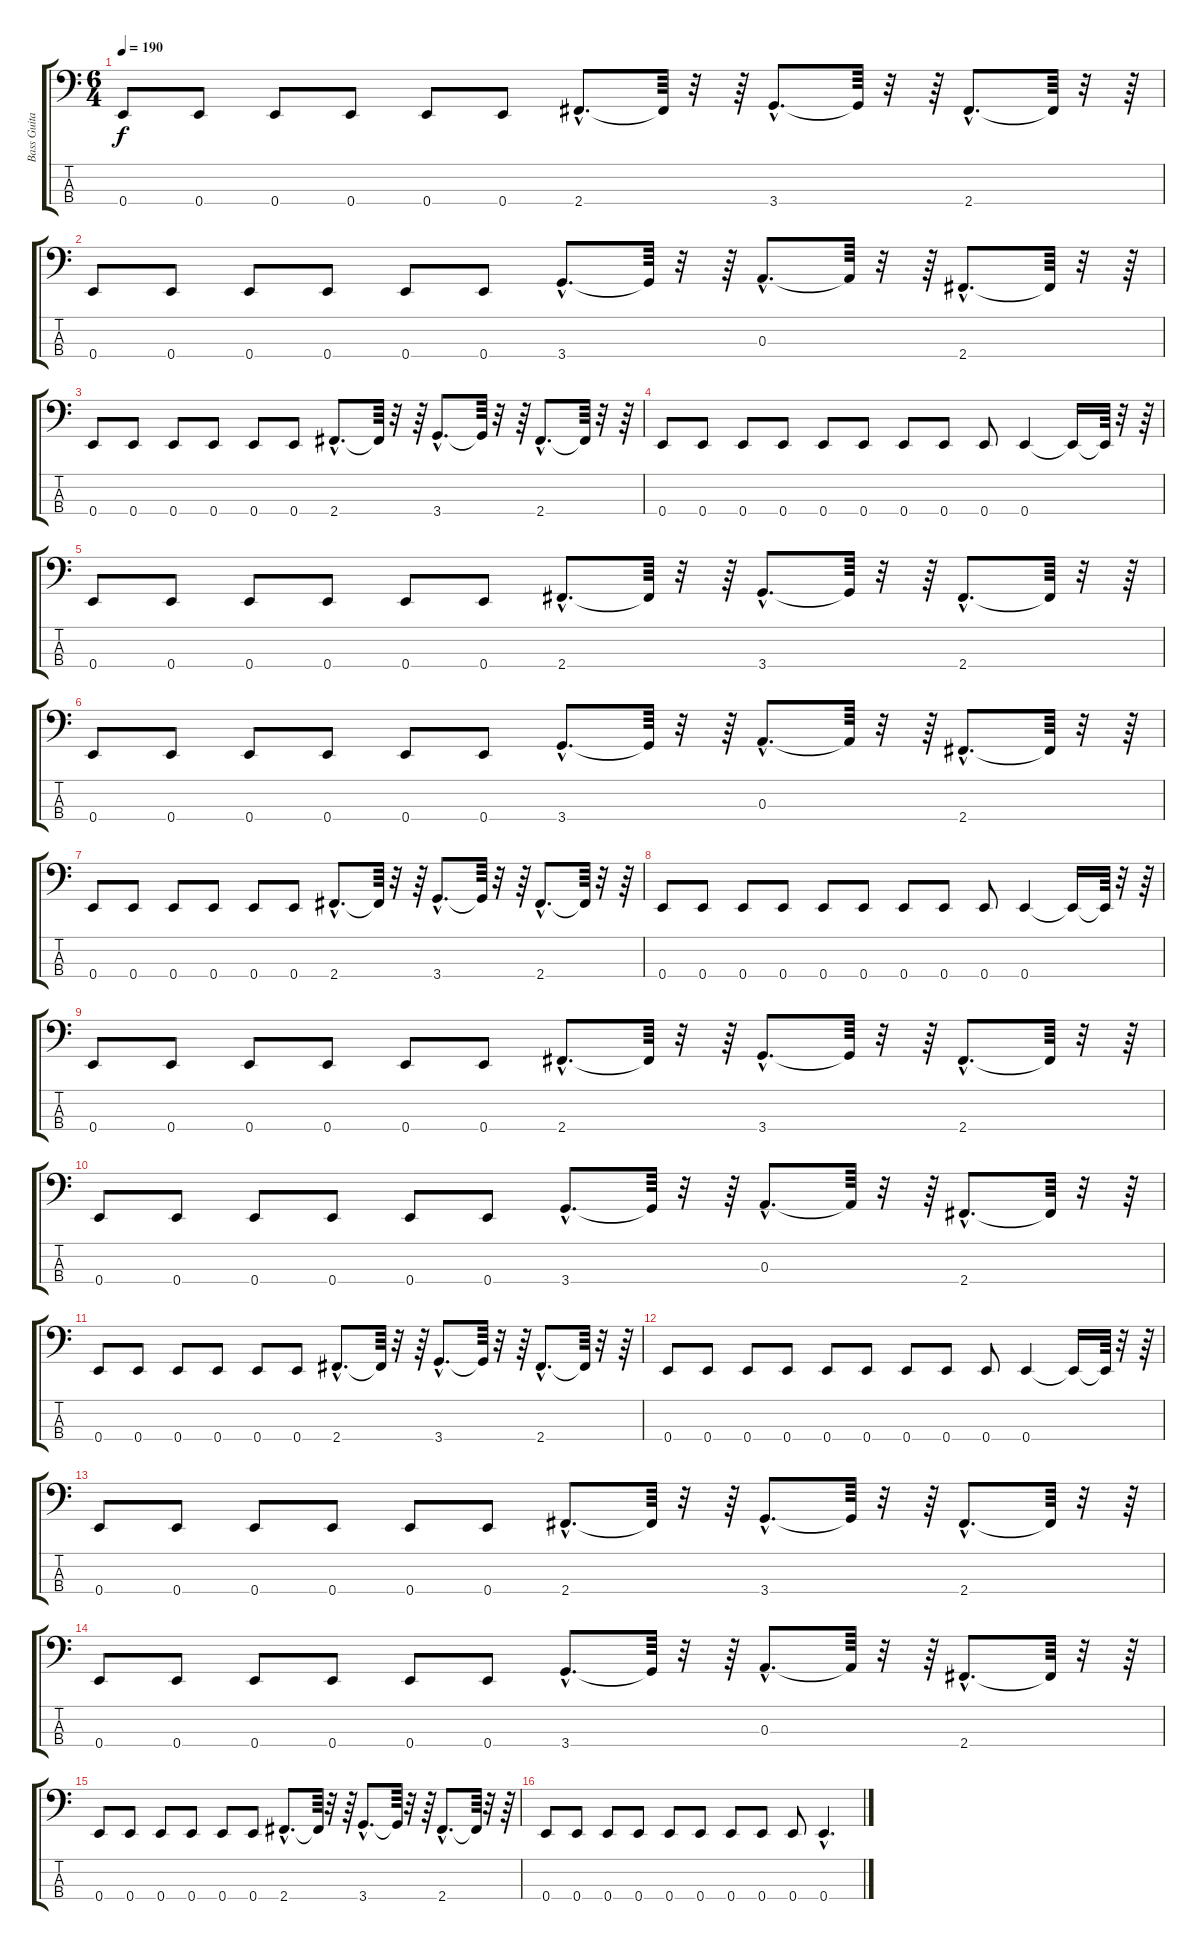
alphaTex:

\track ("Bass Guitar" "Bass Guita") {instrument electricbassfinger}
\staff {score tabs}
\tuning (G2 D2 A1 E1) {hide}
\ts (6 4)
\tempo 190
\clef f4
\ks c
0.4.8{dy f instrument electricbassfinger} 0.4.8 0.4.8 0.4.8 0.4.8 0.4.8 2.4{hac}.8{d} 2.4{t}.64 r.32 r.64 3.4{hac}.8{d} 3.4{t}.64 r.32 r.64 2.4{hac}.8{d} 2.4{t}.64 r.32 r.64 |
0.4.8 0.4.8 0.4.8 0.4.8 0.4.8 0.4.8 3.4{hac}.8{d} 3.4{t}.64 r.32 r.64 0.3{hac}.8{d} 0.3{t}.64 r.32 r.64 2.4{hac}.8{d} 2.4{t}.64 r.32 r.64 |
0.4.8 0.4.8 0.4.8 0.4.8 0.4.8 0.4.8 2.4{hac}.8{d} 2.4{t}.64 r.32 r.64 3.4{hac}.8{d} 3.4{t}.64 r.32 r.64 2.4{hac}.8{d} 2.4{t}.64 r.32 r.64 |
0.4.8 0.4.8 0.4.8 0.4.8 0.4.8 0.4.8 0.4.8 0.4.8 0.4.8 0.4.4 0.4{t}.16 0.4{t}.64 r.32 r.64 |
0.4.8 0.4.8 0.4.8 0.4.8 0.4.8 0.4.8 2.4{hac}.8{d} 2.4{t}.64 r.32 r.64 3.4{hac}.8{d} 3.4{t}.64 r.32 r.64 2.4{hac}.8{d} 2.4{t}.64 r.32 r.64 |
0.4.8 0.4.8 0.4.8 0.4.8 0.4.8 0.4.8 3.4{hac}.8{d} 3.4{t}.64 r.32 r.64 0.3{hac}.8{d} 0.3{t}.64 r.32 r.64 2.4{hac}.8{d} 2.4{t}.64 r.32 r.64 |
0.4.8 0.4.8 0.4.8 0.4.8 0.4.8 0.4.8 2.4{hac}.8{d} 2.4{t}.64 r.32 r.64 3.4{hac}.8{d} 3.4{t}.64 r.32 r.64 2.4{hac}.8{d} 2.4{t}.64 r.32 r.64 |
0.4.8 0.4.8 0.4.8 0.4.8 0.4.8 0.4.8 0.4.8 0.4.8 0.4.8 0.4.4 0.4{t}.16 0.4{t}.64 r.32 r.64 |
0.4.8 0.4.8 0.4.8 0.4.8 0.4.8 0.4.8 2.4{hac}.8{d} 2.4{t}.64 r.32 r.64 3.4{hac}.8{d} 3.4{t}.64 r.32 r.64 2.4{hac}.8{d} 2.4{t}.64 r.32 r.64 |
0.4.8 0.4.8 0.4.8 0.4.8 0.4.8 0.4.8 3.4{hac}.8{d} 3.4{t}.64 r.32 r.64 0.3{hac}.8{d} 0.3{t}.64 r.32 r.64 2.4{hac}.8{d} 2.4{t}.64 r.32 r.64 |
0.4.8 0.4.8 0.4.8 0.4.8 0.4.8 0.4.8 2.4{hac}.8{d} 2.4{t}.64 r.32 r.64 3.4{hac}.8{d} 3.4{t}.64 r.32 r.64 2.4{hac}.8{d} 2.4{t}.64 r.32 r.64 |
0.4.8 0.4.8 0.4.8 0.4.8 0.4.8 0.4.8 0.4.8 0.4.8 0.4.8 0.4.4 0.4{t}.16 0.4{t}.64 r.32 r.64 |
0.4.8 0.4.8 0.4.8 0.4.8 0.4.8 0.4.8 2.4{hac}.8{d} 2.4{t}.64 r.32 r.64 3.4{hac}.8{d} 3.4{t}.64 r.32 r.64 2.4{hac}.8{d} 2.4{t}.64 r.32 r.64 |
0.4.8 0.4.8 0.4.8 0.4.8 0.4.8 0.4.8 3.4{hac}.8{d} 3.4{t}.64 r.32 r.64 0.3{hac}.8{d} 0.3{t}.64 r.32 r.64 2.4{hac}.8{d} 2.4{t}.64 r.32 r.64 |
0.4.8 0.4.8 0.4.8 0.4.8 0.4.8 0.4.8 2.4{hac}.8{d} 2.4{t}.64 r.32 r.64 3.4{hac}.8{d} 3.4{t}.64 r.32 r.64 2.4{hac}.8{d} 2.4{t}.64 r.32 r.64 |
0.4.8 0.4.8 0.4.8 0.4.8 0.4.8 0.4.8 0.4.8 0.4.8 0.4.8 0.4{hac}.4{d}
